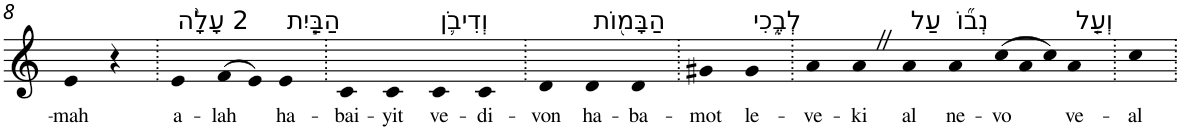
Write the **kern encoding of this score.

**kern	**text
*part1	*part1
*staff1	*staff1
*I"Piano	*
*I'Pno	*
!!LO:PB:g=z
*clefG2	*
*k[]	*
=8	=8
!	!LO:LY:b
4e	-mah
4r	.
=9.	=9.
!LO:TX:a:t=2 עָלָ֨ה	!
!	!LO:LY:b
4e	a-
!	!LO:LY:b
(>8f	-lah
8e)	.
!LO:TX:a:t=הַבַּ֧יִת	!
!	!LO:LY:b
4e	ha-
=10.	=10.
!	!LO:LY:b
4c	-bai-
!	!LO:LY:b
4c	-yit
!LO:TX:a:t=וְדִיבֹ֛ן	!
!	!LO:LY:b
4c	ve-
!	!LO:LY:b
4c	-di-
=11.	=11.
!	!LO:LY:b
4d	-von
!LO:TX:a:t=הַבָּמ֖וֹת	!
!	!LO:LY:b
4d	ha-
!	!LO:LY:b
4d	-ba-
=12.	=12.
!	!LO:LY:b
4g#X	-mot
!LO:TX:a:t=לְבֶ֑כִי	!
!	!LO:LY:b
4g#	le-
=13.	=13.
!	!LO:LY:b
4a	-ve-
!	!LO:LY:b
4aZ	-ki
!LO:TX:a:t=עַל	!
!	!LO:LY:b
4a	al
!LO:TX:a:t=נְב֞וֹ	!
!	!LO:LY:b
4a	ne-
!	!LO:LY:b
(12cc	-vo
12a	.
12cc)	.
!LO:TX:a:t=וְעַ֤ל	!
!	!LO:LY:b
4a	ve-
=14.	=14.
!	!LO:LY:b
4cc	-al
=.	=.
*-	*-
